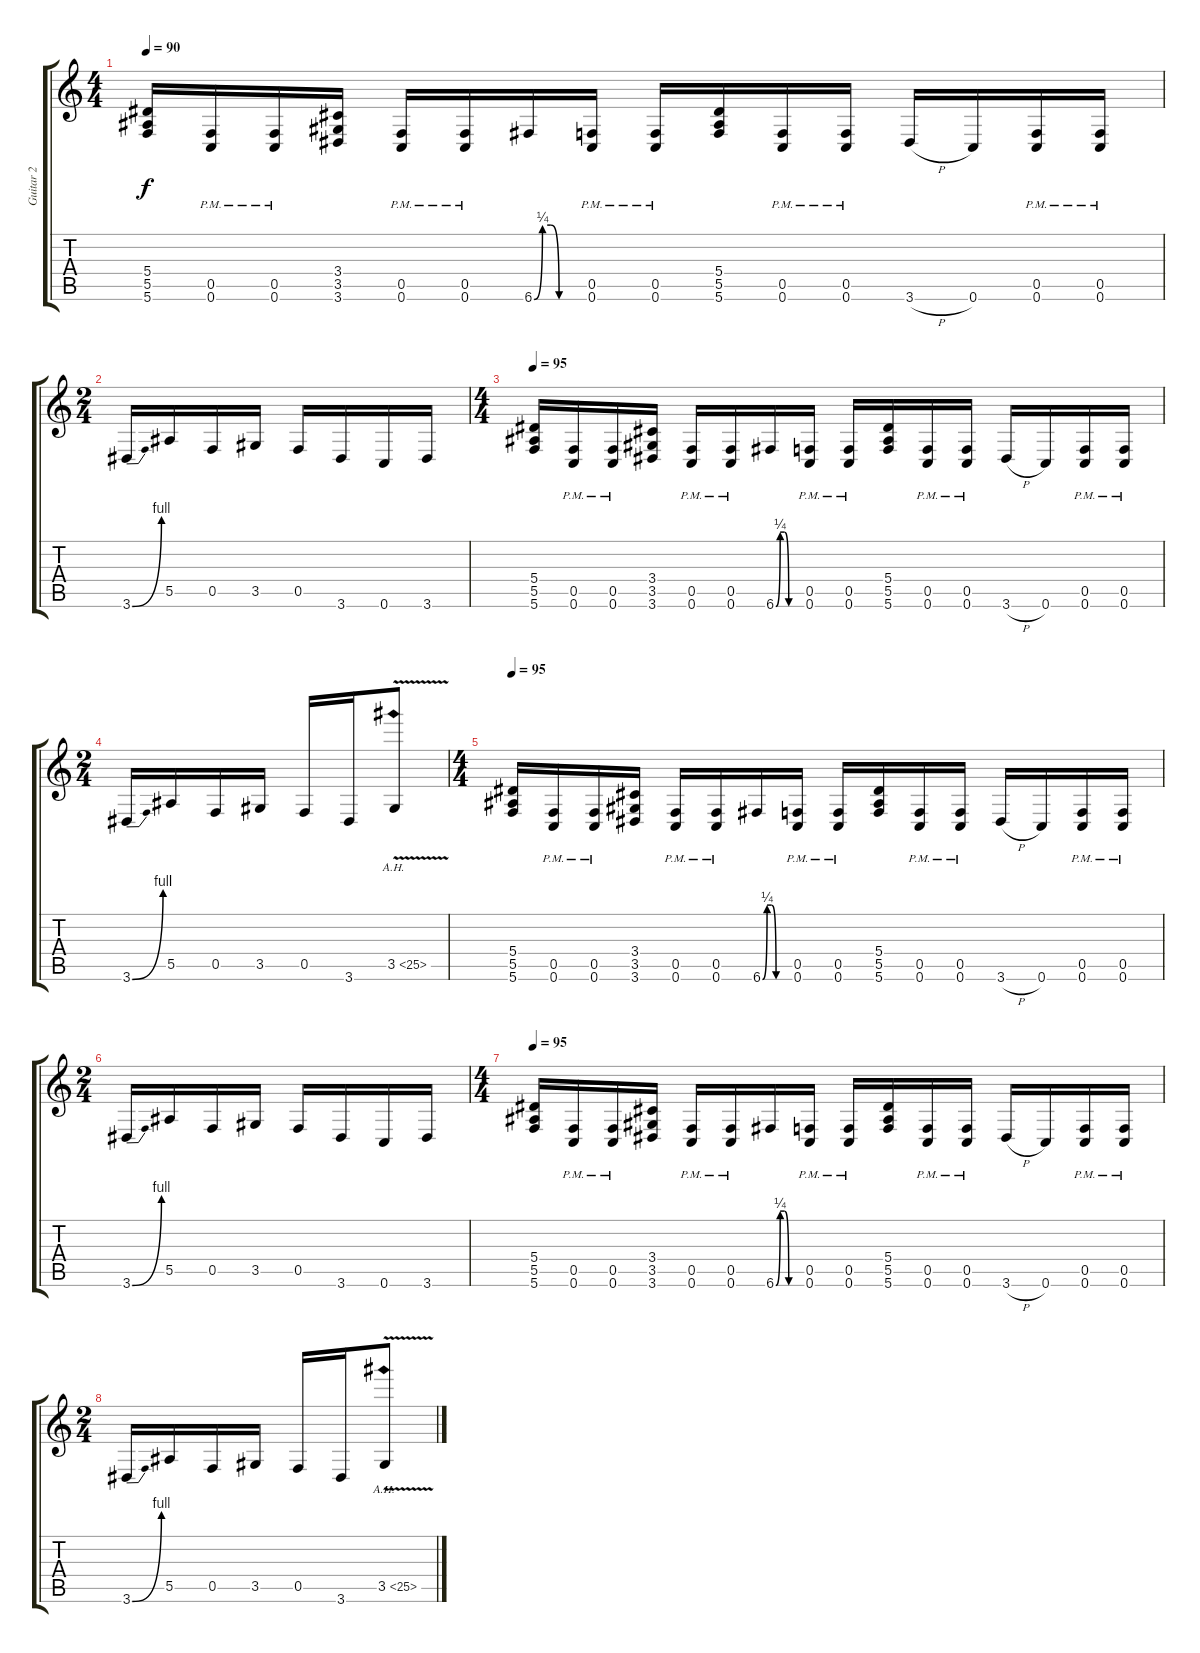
\track ("Guitar 2" "Guitar 2") {instrument electricguitarclean}
\staff {score tabs}
\tuning (C4 G3 Eb3 Bb2 F2 C2) {hide}
\ts (4 4)
\tempo 90
\clef g2
\ks c
(5.4 5.5 5.6).16{dy f balance 0} (0.5 0.6{pm}).16 (0.5 0.6{pm}).16 (3.4 3.5 3.6).16 (0.5 0.6{pm}).16 (0.5 0.6{pm}).16 6.6{be (custom 0 0 10 1 20 1 30 0 60 0)}.16 (0.5 0.6{pm}).16 (0.5 0.6{pm}).16 (5.4 5.5 5.6).16 (0.5 0.6{pm}).16 (0.5 0.6{pm}).16 3.6{h}.16 0.6.16 (0.5{pm} 0.6{pm}).16 (0.5{pm} 0.6{pm}).16 |
\ts (2 4)
3.6{be (bend 0 0 60 4)}.16 5.5.16 0.5.16 3.5.16 0.5.16 3.6.16 0.6.16 3.6.16 |
\ts (4 4)
\tempo 95
(5.4 5.5 5.6).16 (0.5 0.6{pm}).16 (0.5 0.6{pm}).16 (3.4 3.5 3.6).16 (0.5 0.6{pm}).16 (0.5 0.6{pm}).16 6.6{be (custom 0 0 10 1 20 1 30 0 60 0)}.16 (0.5 0.6{pm}).16 (0.5 0.6{pm}).16 (5.4 5.5 5.6).16 (0.5 0.6{pm}).16 (0.5 0.6{pm}).16 3.6{h}.16 0.6.16 (0.5{pm} 0.6{pm}).16 (0.5{pm} 0.6{pm}).16 |
\ts (2 4)
3.6{be (bend 0 0 60 4)}.16 5.5.16 0.5.16 3.5.16 0.5.16 3.6.16 3.5{ah 22 v}.8 |
\ts (4 4)
\tempo 90
\tempo 95
(5.4 5.5 5.6).16{balance 0} (0.5 0.6{pm}).16 (0.5 0.6{pm}).16 (3.4 3.5 3.6).16 (0.5 0.6{pm}).16 (0.5 0.6{pm}).16 6.6{be (custom 0 0 10 1 20 1 30 0 60 0)}.16 (0.5 0.6{pm}).16 (0.5 0.6{pm}).16 (5.4 5.5 5.6).16 (0.5 0.6{pm}).16 (0.5 0.6{pm}).16 3.6{h}.16 0.6.16 (0.5{pm} 0.6{pm}).16 (0.5{pm} 0.6{pm}).16 |
\ts (2 4)
3.6{be (bend 0 0 60 4)}.16 5.5.16 0.5.16 3.5.16 0.5.16 3.6.16 0.6.16 3.6.16 |
\ts (4 4)
\tempo 95
(5.4 5.5 5.6).16 (0.5 0.6{pm}).16 (0.5 0.6{pm}).16 (3.4 3.5 3.6).16 (0.5 0.6{pm}).16 (0.5 0.6{pm}).16 6.6{be (custom 0 0 10 1 20 1 30 0 60 0)}.16 (0.5 0.6{pm}).16 (0.5 0.6{pm}).16 (5.4 5.5 5.6).16 (0.5 0.6{pm}).16 (0.5 0.6{pm}).16 3.6{h}.16 0.6.16 (0.5{pm} 0.6{pm}).16 (0.5{pm} 0.6{pm}).16 |
\ts (2 4)
3.6{be (bend 0 0 60 4)}.16 5.5.16 0.5.16 3.5.16 0.5.16 3.6.16 3.5{ah 22 v}.8
